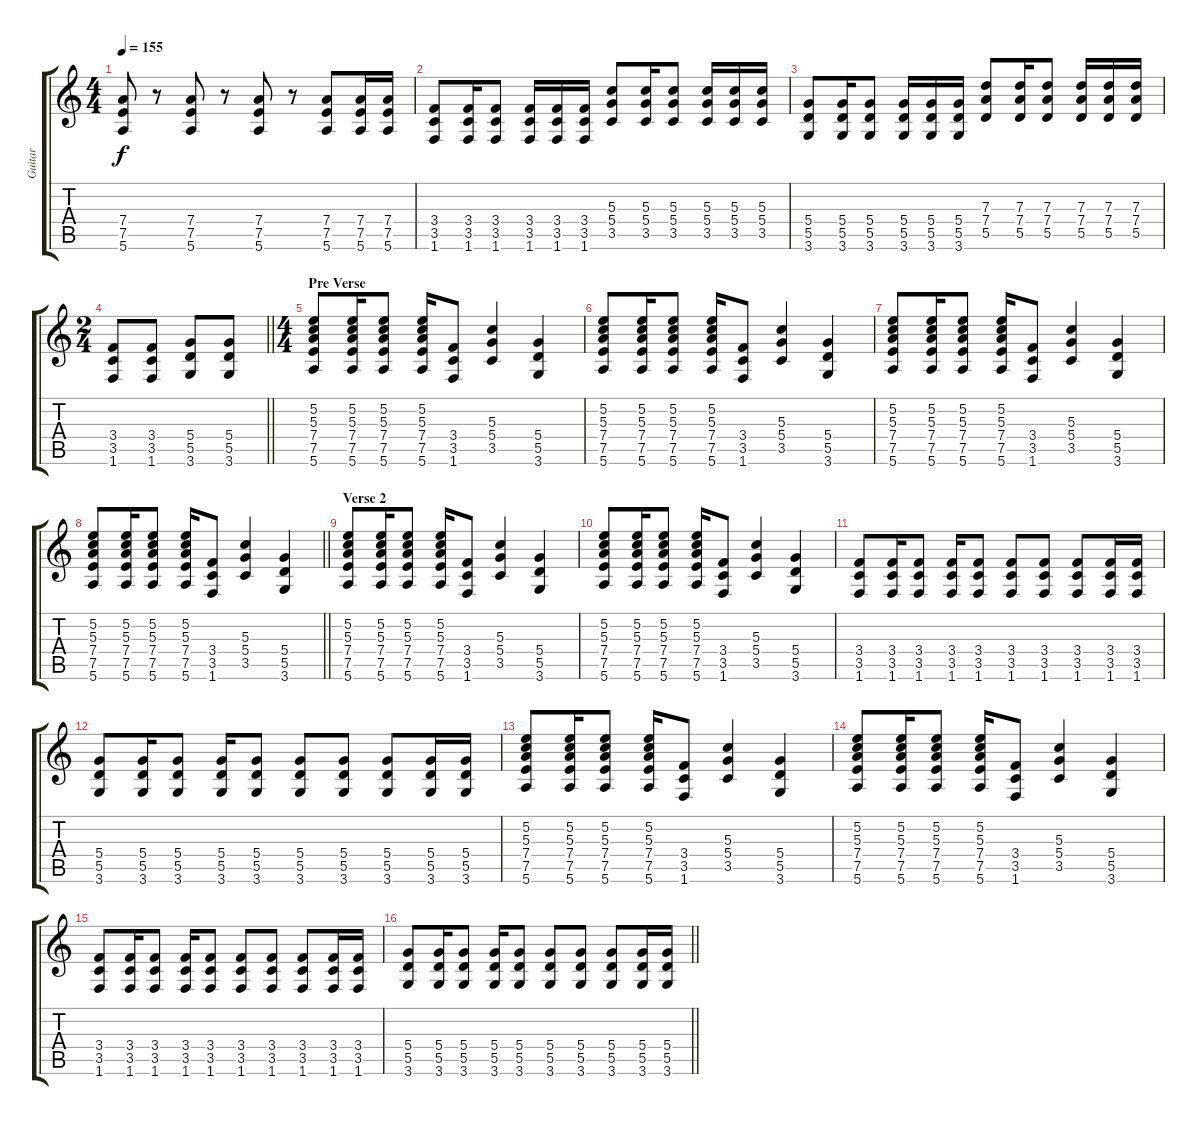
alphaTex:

\track ("Guitar" "Guitar") {instrument distortionguitar}
\staff {score tabs}
\tuning (E4 B3 G3 D3 A2 E2) {hide}
\ts (4 4)
\tempo 155
\clef g2
\ks c
(7.4 7.5 5.6).8{dy f} r.8 (7.4 7.5 5.6).8 r.8 (7.4 7.5 5.6).8 r.8 (7.4 7.5 5.6).8 (7.4 7.5 5.6).16 (7.4 7.5 5.6).16 |
(3.4 3.5 1.6).8 (3.4 3.5 1.6).16 (3.4 3.5 1.6).8 (3.4 3.5 1.6).16 (3.4 3.5 1.6).16 (3.4 3.5 1.6).16 (5.3 5.4 3.5).8 (5.3 5.4 3.5).16 (5.3 5.4 3.5).8 (5.3 5.4 3.5).16 (5.3 5.4 3.5).16 (5.3 5.4 3.5).16 |
(5.4 5.5 3.6).8 (5.4 5.5 3.6).16 (5.4 5.5 3.6).8 (5.4 5.5 3.6).16 (5.4 5.5 3.6).16 (5.4 5.5 3.6).16 (7.3 7.4 5.5).8 (7.3 7.4 5.5).16 (7.3 7.4 5.5).8 (7.3 7.4 5.5).16 (7.3 7.4 5.5).16 (7.3 7.4 5.5).16 |
\ts (2 4)
\barLineRight lightlight
(3.4 3.5 1.6).8 (3.4 3.5 1.6).8 (5.4 5.5 3.6).8 (5.4 5.5 3.6).8 |
\ts (4 4)
\section ("" "Pre Verse")
(5.2 5.3 7.4 7.5 5.6).8 (5.2 5.3 7.4 7.5 5.6).16 (5.2 5.3 7.4 7.5 5.6).8 (5.2 5.3 7.4 7.5 5.6).16 (3.4 3.5 1.6).8 (5.3 5.4 3.5).4 (5.4 5.5 3.6).4 |
(5.2 5.3 7.4 7.5 5.6).8 (5.2 5.3 7.4 7.5 5.6).16 (5.2 5.3 7.4 7.5 5.6).8 (5.2 5.3 7.4 7.5 5.6).16 (3.4 3.5 1.6).8 (5.3 5.4 3.5).4 (5.4 5.5 3.6).4 |
(5.2 5.3 7.4 7.5 5.6).8 (5.2 5.3 7.4 7.5 5.6).16 (5.2 5.3 7.4 7.5 5.6).8 (5.2 5.3 7.4 7.5 5.6).16 (3.4 3.5 1.6).8 (5.3 5.4 3.5).4 (5.4 5.5 3.6).4 |
\barLineRight lightlight
(5.2 5.3 7.4 7.5 5.6).8 (5.2 5.3 7.4 7.5 5.6).16 (5.2 5.3 7.4 7.5 5.6).8 (5.2 5.3 7.4 7.5 5.6).16 (3.4 3.5 1.6).8 (5.3 5.4 3.5).4 (5.4 5.5 3.6).4 |
\section ("" "Verse 2")
(5.2 5.3 7.4 7.5 5.6).8 (5.2 5.3 7.4 7.5 5.6).16 (5.2 5.3 7.4 7.5 5.6).8 (5.2 5.3 7.4 7.5 5.6).16 (3.4 3.5 1.6).8 (5.3 5.4 3.5).4 (5.4 5.5 3.6).4 |
(5.2 5.3 7.4 7.5 5.6).8 (5.2 5.3 7.4 7.5 5.6).16 (5.2 5.3 7.4 7.5 5.6).8 (5.2 5.3 7.4 7.5 5.6).16 (3.4 3.5 1.6).8 (5.3 5.4 3.5).4 (5.4 5.5 3.6).4 |
(3.4 3.5 1.6).8 (3.4 3.5 1.6).16 (3.4 3.5 1.6).8 (3.4 3.5 1.6).16 (3.4 3.5 1.6).8 (3.4 3.5 1.6).8 (3.4 3.5 1.6).8 (3.4 3.5 1.6).8 (3.4 3.5 1.6).16 (3.4 3.5 1.6).16 |
(5.4 5.5 3.6).8 (5.4 5.5 3.6).16 (5.4 5.5 3.6).8 (5.4 5.5 3.6).16 (5.4 5.5 3.6).8 (5.4 5.5 3.6).8 (5.4 5.5 3.6).8 (5.4 5.5 3.6).8 (5.4 5.5 3.6).16 (5.4 5.5 3.6).16 |
(5.2 5.3 7.4 7.5 5.6).8 (5.2 5.3 7.4 7.5 5.6).16 (5.2 5.3 7.4 7.5 5.6).8 (5.2 5.3 7.4 7.5 5.6).16 (3.4 3.5 1.6).8 (5.3 5.4 3.5).4 (5.4 5.5 3.6).4 |
(5.2 5.3 7.4 7.5 5.6).8 (5.2 5.3 7.4 7.5 5.6).16 (5.2 5.3 7.4 7.5 5.6).8 (5.2 5.3 7.4 7.5 5.6).16 (3.4 3.5 1.6).8 (5.3 5.4 3.5).4 (5.4 5.5 3.6).4 |
(3.4 3.5 1.6).8 (3.4 3.5 1.6).16 (3.4 3.5 1.6).8 (3.4 3.5 1.6).16 (3.4 3.5 1.6).8 (3.4 3.5 1.6).8 (3.4 3.5 1.6).8 (3.4 3.5 1.6).8 (3.4 3.5 1.6).16 (3.4 3.5 1.6).16 |
\barLineRight lightlight
(5.4 5.5 3.6).8 (5.4 5.5 3.6).16 (5.4 5.5 3.6).8 (5.4 5.5 3.6).16 (5.4 5.5 3.6).8 (5.4 5.5 3.6).8 (5.4 5.5 3.6).8 (5.4 5.5 3.6).8 (5.4 5.5 3.6).16 (5.4 5.5 3.6).16
